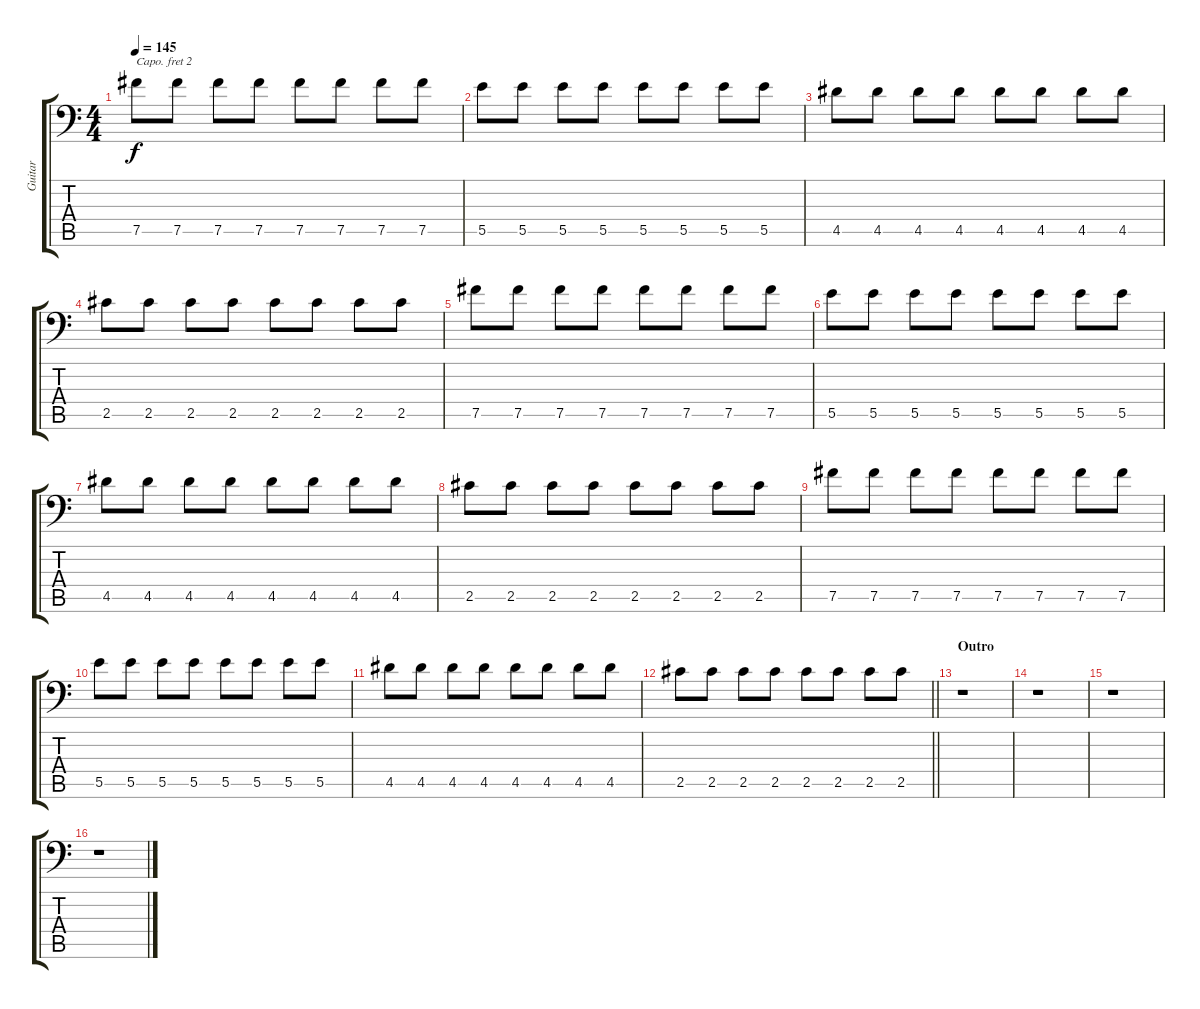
\track ("Guitar" "Guitar") {instrument electricguitarclean}
\staff {score tabs}
\capo 2
\tuning (E4 B3 G3 D3 A2 A1) {hide}
\ts (4 4)
\tempo 145
\clef f4
\ks c
7.5.8{dy f} 7.5.8 7.5.8 7.5.8 7.5.8 7.5.8 7.5.8 7.5.8 |
5.5.8 5.5.8 5.5.8 5.5.8 5.5.8 5.5.8 5.5.8 5.5.8 |
4.5.8 4.5.8 4.5.8 4.5.8 4.5.8 4.5.8 4.5.8 4.5.8 |
2.5.8 2.5.8 2.5.8 2.5.8 2.5.8 2.5.8 2.5.8 2.5.8 |
7.5.8 7.5.8 7.5.8 7.5.8 7.5.8 7.5.8 7.5.8 7.5.8 |
5.5.8 5.5.8 5.5.8 5.5.8 5.5.8 5.5.8 5.5.8 5.5.8 |
4.5.8 4.5.8 4.5.8 4.5.8 4.5.8 4.5.8 4.5.8 4.5.8 |
2.5.8 2.5.8 2.5.8 2.5.8 2.5.8 2.5.8 2.5.8 2.5.8 |
7.5.8 7.5.8 7.5.8 7.5.8 7.5.8 7.5.8 7.5.8 7.5.8 |
5.5.8 5.5.8 5.5.8 5.5.8 5.5.8 5.5.8 5.5.8 5.5.8 |
4.5.8 4.5.8 4.5.8 4.5.8 4.5.8 4.5.8 4.5.8 4.5.8 |
\barLineRight lightlight
2.5.8 2.5.8 2.5.8 2.5.8 2.5.8 2.5.8 2.5.8 2.5.8 |
\section ("" "Outro")
r.1 |
r.1 |
r.1 |
r.1
